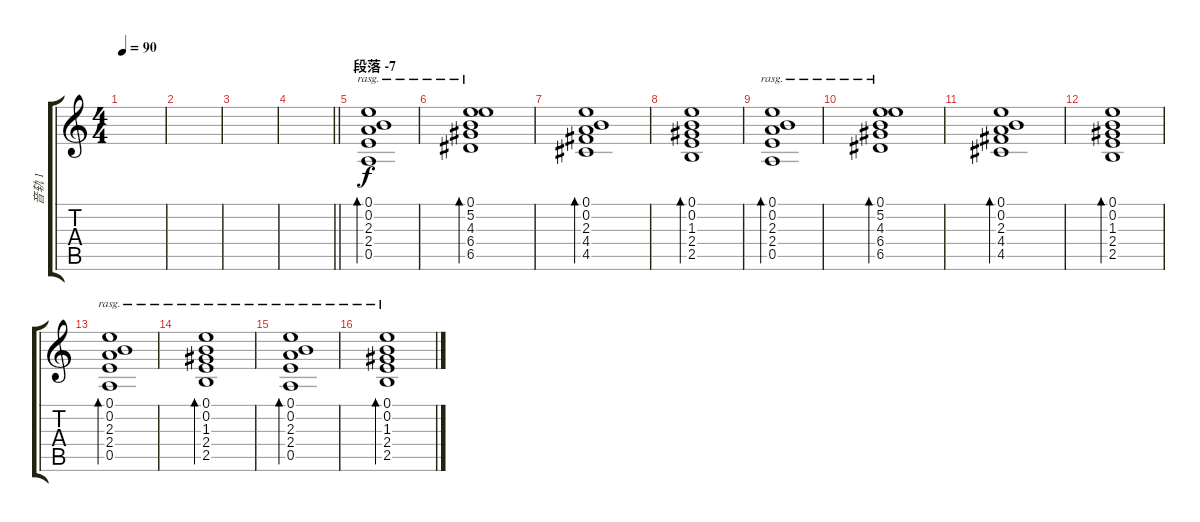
\track ("音轨 1" "音轨 1") {instrument electricguitarclean}
\staff {score tabs}
\tuning (E4 B3 G3 D3 A2 E2) {hide}
\ts (4 4)
\tempo 90
\clef g2
\ks c
|
|
|
\barLineRight lightlight
|
\section ("" "段落 -7")
(0.1 0.2 2.3 2.4 0.5).1{bd 120 rasg ii} |
(0.1 5.2 4.3 6.4 6.5).1{bd 120 rasg ii} |
(0.1 0.2 2.3 4.4 4.5).1{bd 120} |
(0.1 0.2 1.3 2.4 2.5).1{bd 120} |
(0.1 0.2 2.3 2.4 0.5).1{bd 120 rasg ii} |
(0.1 5.2 4.3 6.4 6.5).1{bd 120 rasg ii} |
(0.1 0.2 2.3 4.4 4.5).1{bd 120} |
(0.1 0.2 1.3 2.4 2.5).1{bd 120} |
(0.1 0.2 2.3 2.4 0.5).1{bd 120 rasg ii} |
(0.1 0.2 1.3 2.4 2.5).1{bd 120 rasg ii} |
(0.1 0.2 2.3 2.4 0.5).1{bd 120 rasg ii} |
(0.1 0.2 1.3 2.4 2.5).1{bd 120 rasg ii}
